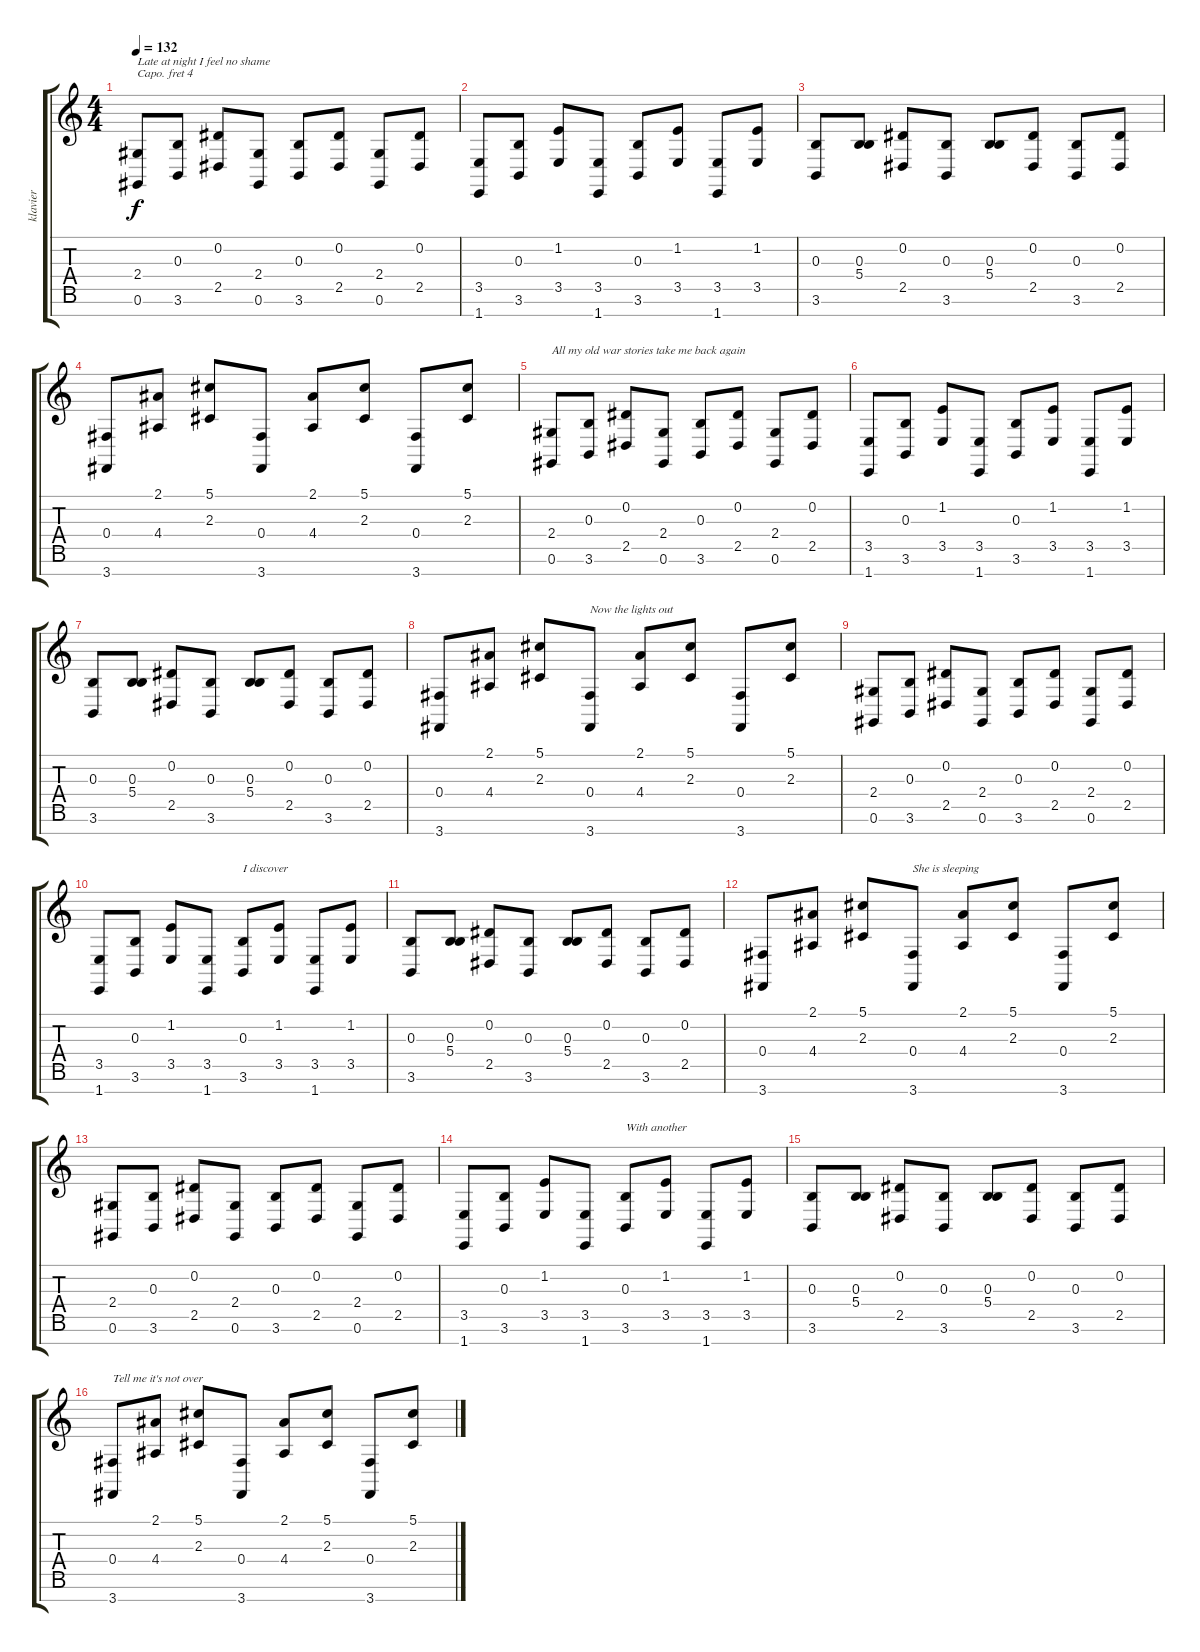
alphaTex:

\track ("klavier" "klavier") {instrument acousticgrandpiano}
\staff {score tabs}
\capo 4
\tuning (E4 B3 G3 D3 A2 E2 B1) {hide}
\ts (4 4)
\tempo 132
\clef g2
\ks c
(2.4 0.6).8{txt "Late at night I feel no shame" dy f} (0.3 3.6).8 (0.2 2.5).8 (2.4 0.6).8 (0.3 3.6).8 (0.2 2.5).8 (2.4 0.6).8 (0.2 2.5).8 |
(3.5 1.7).8 (0.3 3.6).8 (1.2 3.5).8 (3.5 1.7).8 (0.3 3.6).8 (1.2 3.5).8 (3.5 1.7).8 (1.2 3.5).8 |
(0.3 3.6).8 (0.3 5.4).8 (0.2 2.5).8 (0.3 3.6).8 (0.3 5.4).8 (0.2 2.5).8 (0.3 3.6).8 (0.2 2.5).8 |
(0.4 3.7).8 (2.1 4.4).8 (5.1 2.3).8 (0.4 3.7).8 (2.1 4.4).8 (5.1 2.3).8 (0.4 3.7).8 (5.1 2.3).8 |
(2.4 0.6).8{txt "All my old war stories take me back again"} (0.3 3.6).8 (0.2 2.5).8 (2.4 0.6).8 (0.3 3.6).8 (0.2 2.5).8 (2.4 0.6).8 (0.2 2.5).8 |
(3.5 1.7).8 (0.3 3.6).8 (1.2 3.5).8 (3.5 1.7).8 (0.3 3.6).8 (1.2 3.5).8 (3.5 1.7).8 (1.2 3.5).8 |
(0.3 3.6).8 (0.3 5.4).8 (0.2 2.5).8 (0.3 3.6).8 (0.3 5.4).8 (0.2 2.5).8 (0.3 3.6).8 (0.2 2.5).8 |
(0.4 3.7).8 (2.1 4.4).8 (5.1 2.3).8 (0.4 3.7).8{txt "Now the lights out"} (2.1 4.4).8 (5.1 2.3).8 (0.4 3.7).8 (5.1 2.3).8 |
(2.4 0.6).8 (0.3 3.6).8 (0.2 2.5).8 (2.4 0.6).8 (0.3 3.6).8 (0.2 2.5).8 (2.4 0.6).8 (0.2 2.5).8 |
(3.5 1.7).8 (0.3 3.6).8 (1.2 3.5).8 (3.5 1.7).8 (0.3 3.6).8{txt "I discover"} (1.2 3.5).8 (3.5 1.7).8 (1.2 3.5).8 |
(0.3 3.6).8 (0.3 5.4).8 (0.2 2.5).8 (0.3 3.6).8 (0.3 5.4).8 (0.2 2.5).8 (0.3 3.6).8 (0.2 2.5).8 |
(0.4 3.7).8 (2.1 4.4).8 (5.1 2.3).8 (0.4 3.7).8{txt "She is sleeping"} (2.1 4.4).8 (5.1 2.3).8 (0.4 3.7).8 (5.1 2.3).8 |
(2.4 0.6).8 (0.3 3.6).8 (0.2 2.5).8 (2.4 0.6).8 (0.3 3.6).8 (0.2 2.5).8 (2.4 0.6).8 (0.2 2.5).8 |
(3.5 1.7).8 (0.3 3.6).8 (1.2 3.5).8 (3.5 1.7).8 (0.3 3.6).8{txt "With another"} (1.2 3.5).8 (3.5 1.7).8 (1.2 3.5).8 |
(0.3 3.6).8 (0.3 5.4).8 (0.2 2.5).8 (0.3 3.6).8 (0.3 5.4).8 (0.2 2.5).8 (0.3 3.6).8 (0.2 2.5).8 |
(0.4 3.7).8{txt "Tell me it's not over"} (2.1 4.4).8 (5.1 2.3).8 (0.4 3.7).8 (2.1 4.4).8 (5.1 2.3).8 (0.4 3.7).8 (5.1 2.3).8
